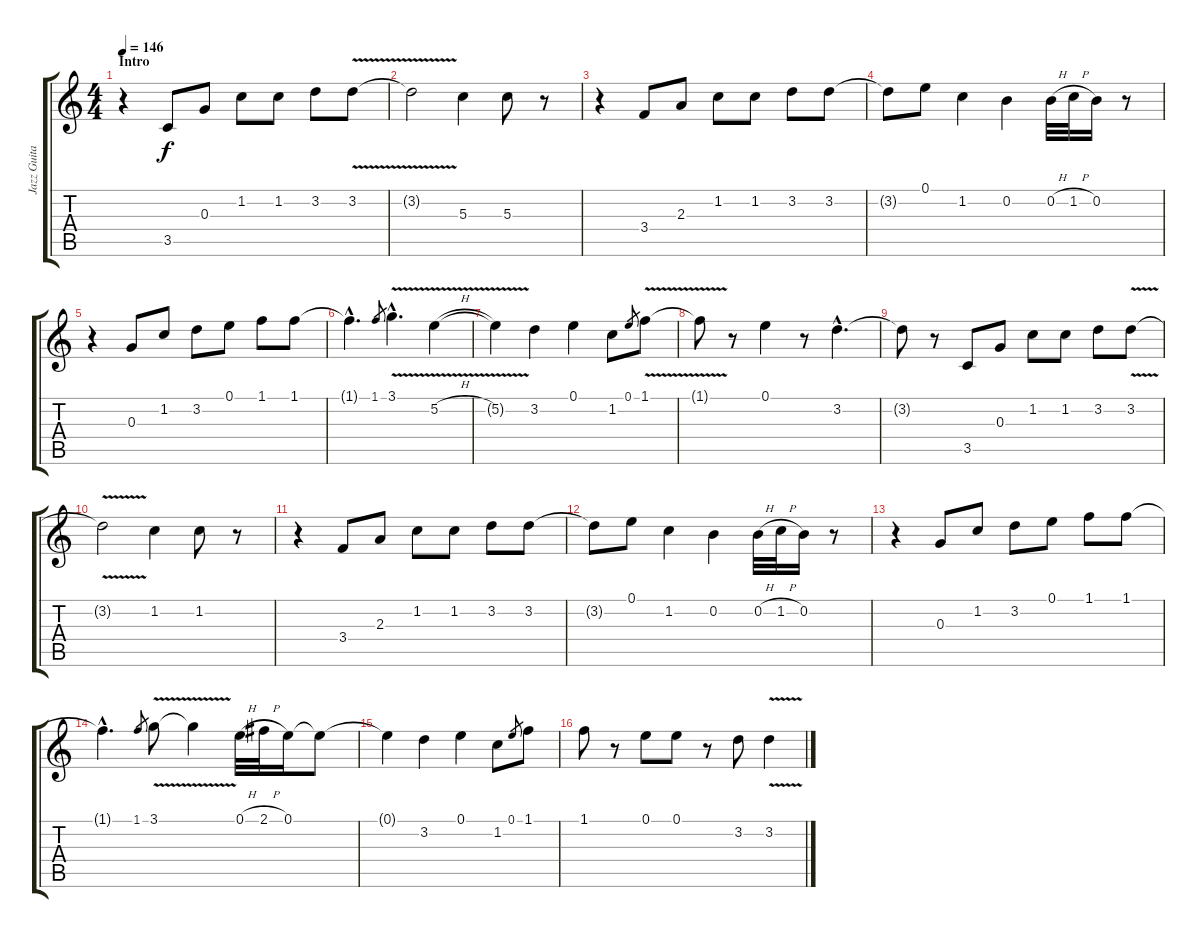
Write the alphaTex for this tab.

\track ("Jazz Guitar" "Jazz Guita") {instrument electricguitarjazz}
\staff {score tabs}
\tuning (E4 B3 G3 D3 A2 E2) {hide}
\ts (4 4)
\section ("" "Intro")
\tempo 146
\clef g2
\ks c
r.4{dy f instrument electricguitarjazz} 3.5.8 0.3.8 1.2.8 1.2.8 3.2.8 3.2{v}.8 |
3.2{t}.2 5.3.4 5.3.8 r.8 |
r.4 3.4.8 2.3.8 1.2.8 1.2.8 3.2.8 3.2.8 |
3.2{t}.8 0.1.8 1.2.4 0.2.4 0.2{h}.32 1.2{h}.32 0.2.16 r.8 |
r.4 0.3.8 1.2.8 3.2.8 0.1.8 1.1.8 1.1.8 |
1.1{hac t}.4{d} 1.1.8{gr} 3.1{v hac}.4{d} 5.2{v h}.4 |
5.2{t}.4 3.2.4 0.1.4 1.2.8 0.1.8{gr} 1.1{v}.8 |
1.1{t}.8 r.8 0.1.4 r.8 3.2{hac}.4{d} |
3.2{t}.8 r.8 3.5.8 0.3.8 1.2.8 1.2.8 3.2.8 3.2{v}.8 |
3.2{t}.2 1.2.4 1.2.8 r.8 |
r.4 3.4.8 2.3.8 1.2.8 1.2.8 3.2.8 3.2.8 |
3.2{t}.8 0.1.8 1.2.4 0.2.4 0.2{h}.32 1.2{h}.32 0.2.16 r.8 |
r.4 0.3.8 1.2.8 3.2.8 0.1.8 1.1.8 1.1.8 |
1.1{hac t}.4{d} 1.1.8{gr} 3.1{v}.8 3.1{t}.4 0.1{h}.32 2.1{h}.32 0.1.16 0.1{t}.8 |
0.1{t}.4 3.2.4 0.1.4 1.2.8 0.1.8{gr} 1.1.8 |
1.1.8 r.8 0.1.8 0.1.8 r.8 3.2.8 3.2{v}.4
